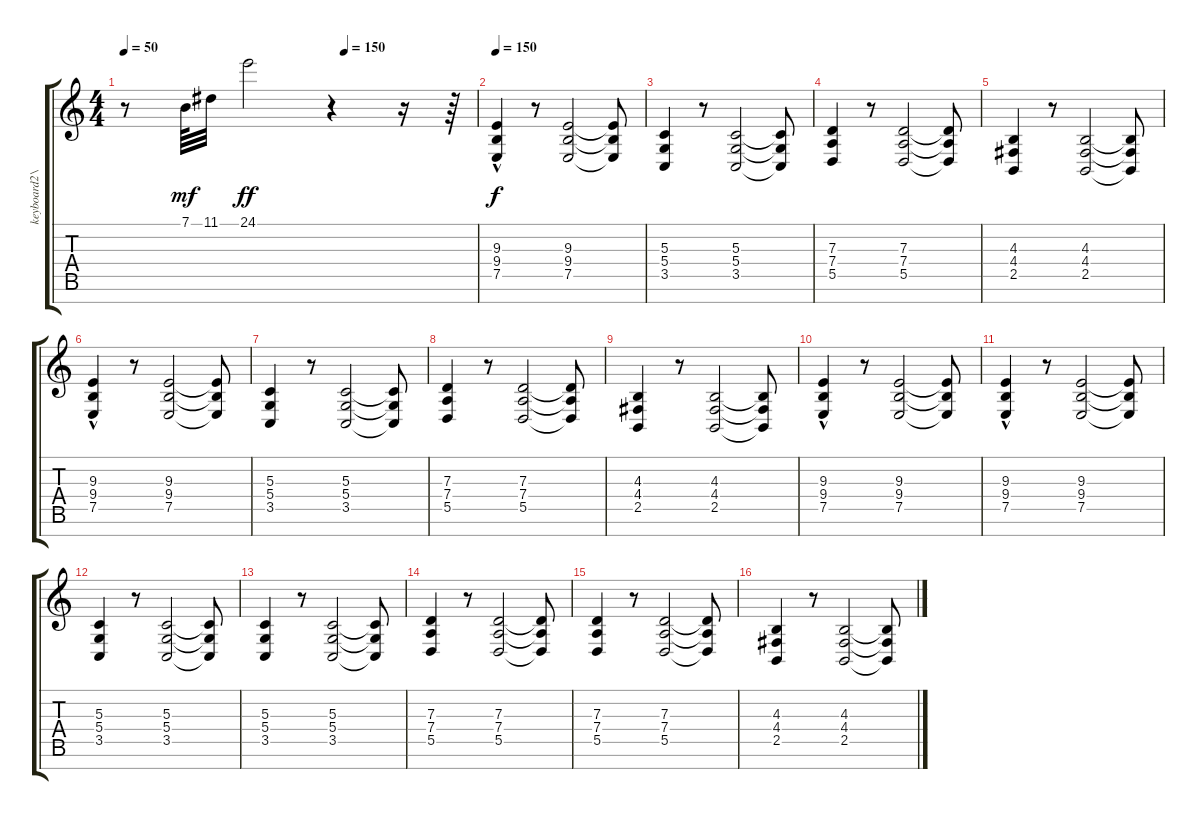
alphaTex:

\track ("keyboard2\\guitar2" "keyboard2\\") {instrument brightacousticpiano}
\staff {score tabs}
\tuning (E4 B3 G3 D3 A2 E2 B1) {hide}
\ts (4 4)
\tempo 50
\tempo (150 0.625)
\clef g2
\ks c
r.8{dy f} 7.1.64{dy mf} 11.1.32 24.1.2{dy ff} r.4 r.16 r.64 |
\tempo 150
(9.3 9.4{hac} 7.5).4{dy f instrument distortionguitar} r.8 (9.3 9.4 7.5).2 (9.3{t} 9.4{t} 7.5{t}).8 |
(5.3 5.4 3.5).4 r.8 (5.3 5.4 3.5).2 (5.3{t} 5.4{t} 3.5{t}).8 |
(7.3 7.4 5.5).4 r.8 (7.3 7.4 5.5).2 (7.3{t} 7.4{t} 5.5{t}).8 |
(4.3 4.4 2.5).4 r.8 (4.3 4.4 2.5).2 (4.3{t} 4.4{t} 2.5{t}).8 |
(9.3 9.4{hac} 7.5).4 r.8 (9.3 9.4 7.5).2 (9.3{t} 9.4{t} 7.5{t}).8 |
(5.3 5.4 3.5).4 r.8 (5.3 5.4 3.5).2 (5.3{t} 5.4{t} 3.5{t}).8 |
(7.3 7.4 5.5).4 r.8 (7.3 7.4 5.5).2 (7.3{t} 7.4{t} 5.5{t}).8 |
(4.3 4.4 2.5).4 r.8 (4.3 4.4 2.5).2 (4.3{t} 4.4{t} 2.5{t}).8 |
(9.3 9.4{hac} 7.5).4{instrument distortionguitar} r.8 (9.3 9.4 7.5).2 (9.3{t} 9.4{t} 7.5{t}).8 |
(9.3 9.4{hac} 7.5).4 r.8 (9.3 9.4 7.5).2 (9.3{t} 9.4{t} 7.5{t}).8 |
(5.3 5.4 3.5).4 r.8 (5.3 5.4 3.5).2 (5.3{t} 5.4{t} 3.5{t}).8 |
(5.3 5.4 3.5).4 r.8 (5.3 5.4 3.5).2 (5.3{t} 5.4{t} 3.5{t}).8 |
(7.3 7.4 5.5).4 r.8 (7.3 7.4 5.5).2 (7.3{t} 7.4{t} 5.5{t}).8 |
(7.3 7.4 5.5).4 r.8 (7.3 7.4 5.5).2 (7.3{t} 7.4{t} 5.5{t}).8 |
(4.3 4.4 2.5).4 r.8 (4.3 4.4 2.5).2 (4.3{t} 4.4{t} 2.5{t}).8
